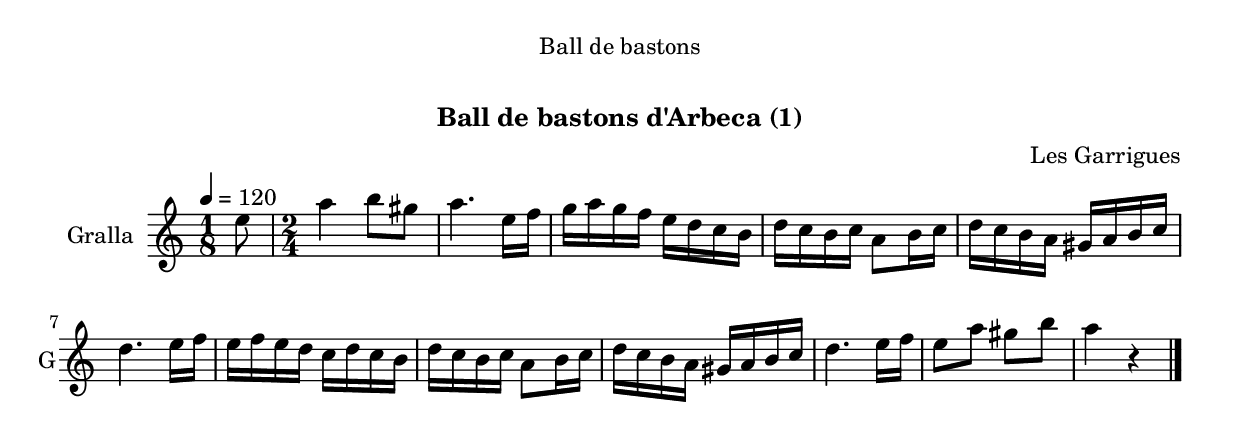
\version "2.22.1"

\header {
  dedication="Ball de bastons"
  title="   "
  subtitle="Ball de bastons d'Arbeca (1)"
  subsubtitle=""
  poet=""
  meter=""
  piece=""
  composer="Les Garrigues"
  arranger=""
  opus=""
  instrument=""
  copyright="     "
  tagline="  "
}

liniaroAa =
\relative e''
{
  \tempo 4=120
  \clef treble
  \key c \major
  \time 1/8
  e8  |
  \time 2/4   a4 b8 gis  |
  a4. e16 f  |
  g16 a g f e d c b  |
  %05
  d16 c b c a8 b16 c  |
  d16 c b a gis a b c  |
  d4. e16 f  |
  e16 f e d c d c b  |
  d16 c b c a8 b16 c  |
  %10
  d16 c b a gis a b c  |
  d4. e16 f  |
  e8 a gis b  |
  a4 r4  \bar "|." % kompletite
}

\score {
  \new StaffGroup {
    \override Score.RehearsalMark #'self-alignment-X = #LEFT
    <<
      \new Staff \with {instrumentName = #"Gralla" shortInstrumentName = #"G"} \liniaroAa
    >>
  }
  \layout {}
}
\score { \unfoldRepeats
  \new StaffGroup {
    \override Score.RehearsalMark #'self-alignment-X = #LEFT
    <<
      \new Staff \with {instrumentName = #"Gralla" shortInstrumentName = #"G"} \liniaroAa
    >>
  }
  \midi {
    \set Staff.midiInstrument = "oboe"
    \set DrumStaff.midiInstrument = "drums"
  }
}
